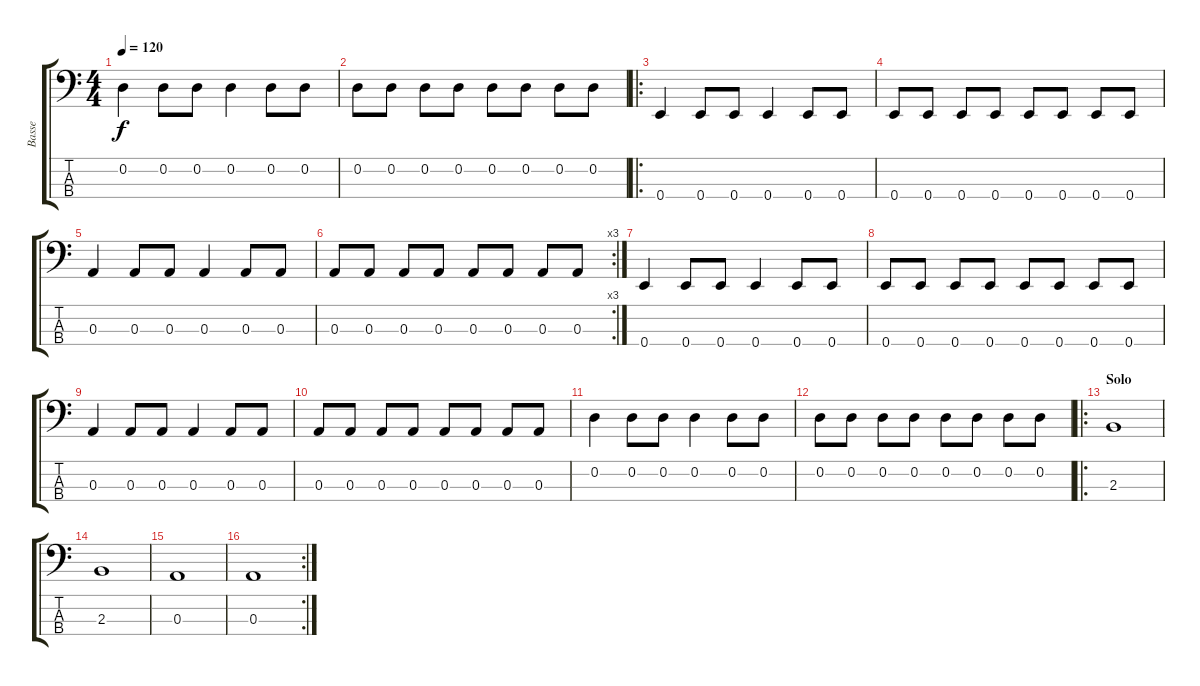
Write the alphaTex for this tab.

\track ("Basse" "Basse") {instrument acousticbass}
\staff {score tabs}
\tuning (G2 D2 A1 E1) {hide}
\ts (4 4)
\tempo 120
\clef f4
\ks c
0.2.4{dy f} 0.2.8 0.2.8 0.2.4 0.2.8 0.2.8 |
0.2.8 0.2.8 0.2.8 0.2.8 0.2.8 0.2.8 0.2.8 0.2.8 |
\ro
0.4.4 0.4.8 0.4.8 0.4.4 0.4.8 0.4.8 |
0.4.8 0.4.8 0.4.8 0.4.8 0.4.8 0.4.8 0.4.8 0.4.8 |
0.3.4 0.3.8 0.3.8 0.3.4 0.3.8 0.3.8 |
\rc 3
0.3.8 0.3.8 0.3.8 0.3.8 0.3.8 0.3.8 0.3.8 0.3.8 |
0.4.4 0.4.8 0.4.8 0.4.4 0.4.8 0.4.8 |
0.4.8 0.4.8 0.4.8 0.4.8 0.4.8 0.4.8 0.4.8 0.4.8 |
0.3.4 0.3.8 0.3.8 0.3.4 0.3.8 0.3.8 |
0.3.8 0.3.8 0.3.8 0.3.8 0.3.8 0.3.8 0.3.8 0.3.8 |
0.2.4 0.2.8 0.2.8 0.2.4 0.2.8 0.2.8 |
0.2.8 0.2.8 0.2.8 0.2.8 0.2.8 0.2.8 0.2.8 0.2.8 |
\ro
\section ("" "Solo")
2.3.1 |
2.3.1 |
0.3.1 |
\rc 2
0.3.1
